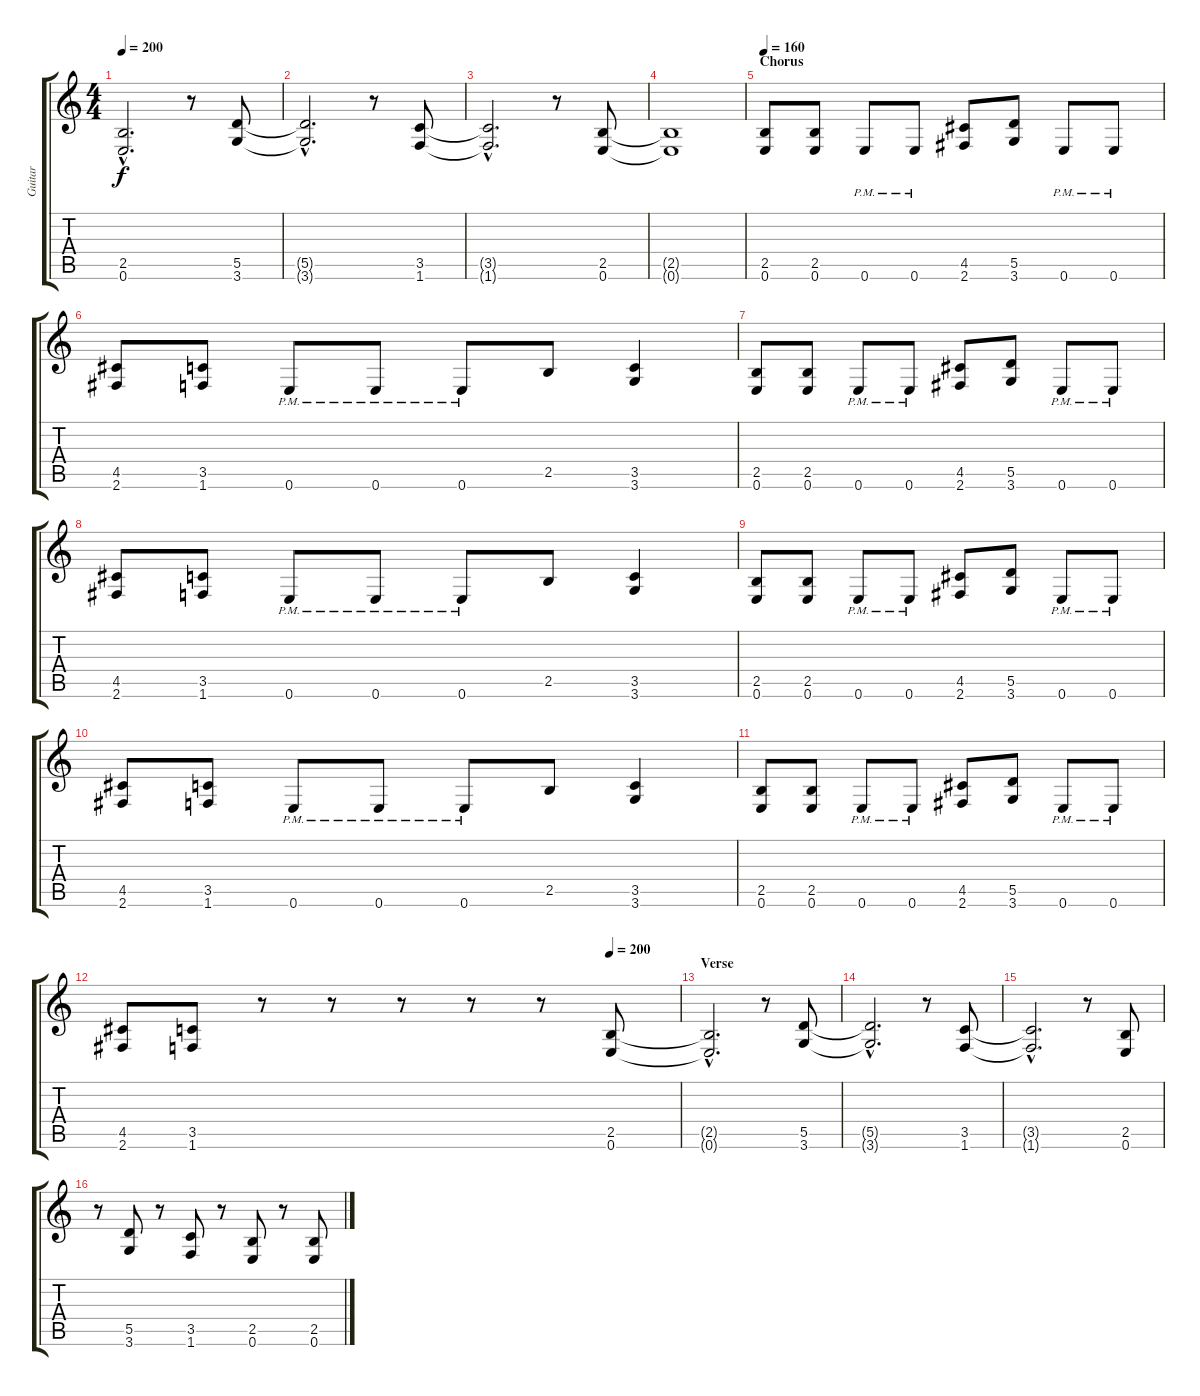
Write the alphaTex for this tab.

\track ("Guitar" "Guitar") {instrument distortionguitar}
\staff {score tabs}
\tuning (E4 B3 G3 D3 A2 E2) {hide}
\ts (4 4)
\tempo 200
\clef g2
\ks c
(2.5{hac t} 0.6{hac t}).2{d dy f} r.8 (5.5 3.6).8 |
(5.5{hac t} 3.6{hac t}).2{d} r.8 (3.5 1.6).8 |
(3.5{hac t} 1.6{hac t}).2{d} r.8 (2.5 0.6).8 |
(2.5{t} 0.6{t}).1 |
\section ("" "Chorus")
\tempo 160
(2.5 0.6).8 (2.5 0.6).8 0.6{pm}.8 0.6{pm}.8 (4.5 2.6).8 (5.5 3.6).8 0.6{pm}.8 0.6{pm}.8 |
(4.5 2.6).8 (3.5 1.6).8 0.6{pm}.8 0.6{pm}.8 0.6{pm}.8 2.5.8 (3.5 3.6).4 |
(2.5 0.6).8 (2.5 0.6).8 0.6{pm}.8 0.6{pm}.8 (4.5 2.6).8 (5.5 3.6).8 0.6{pm}.8 0.6{pm}.8 |
(4.5 2.6).8 (3.5 1.6).8 0.6{pm}.8 0.6{pm}.8 0.6{pm}.8 2.5.8 (3.5 3.6).4 |
(2.5 0.6).8 (2.5 0.6).8 0.6{pm}.8 0.6{pm}.8 (4.5 2.6).8 (5.5 3.6).8 0.6{pm}.8 0.6{pm}.8 |
(4.5 2.6).8 (3.5 1.6).8 0.6{pm}.8 0.6{pm}.8 0.6{pm}.8 2.5.8 (3.5 3.6).4 |
(2.5 0.6).8 (2.5 0.6).8 0.6{pm}.8 0.6{pm}.8 (4.5 2.6).8 (5.5 3.6).8 0.6{pm}.8 0.6{pm}.8 |
\tempo (200 0.875)
(4.5 2.6).8 (3.5 1.6).8 r.8 r.8 r.8 r.8 r.8 (2.5 0.6).8 |
\section ("" "Verse")
(2.5{hac t} 0.6{hac t}).2{d} r.8 (5.5 3.6).8 |
(5.5{hac t} 3.6{hac t}).2{d} r.8 (3.5 1.6).8 |
(3.5{hac t} 1.6{hac t}).2{d} r.8 (2.5 0.6).8 |
r.8 (5.5 3.6).8 r.8 (3.5 1.6).8 r.8 (2.5 0.6).8 r.8 (2.5 0.6).8
